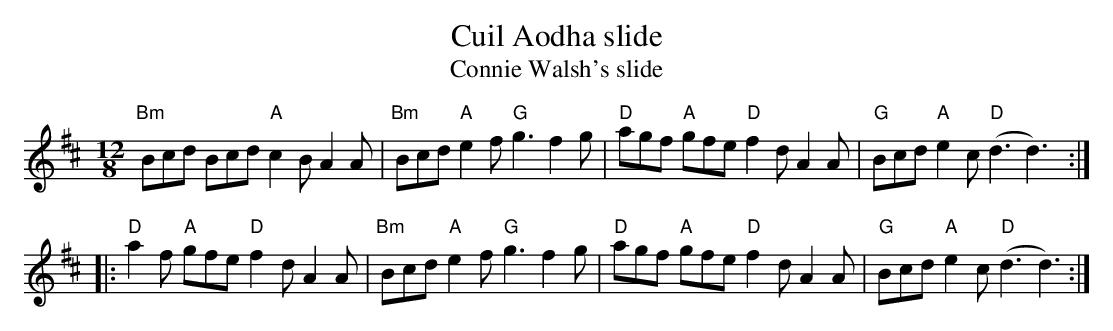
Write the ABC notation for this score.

X:1
T:Cuil Aodha slide
T:Connie Walsh's slide
M:12/8
L:1/8
K:D
"Bm"Bcd Bcd "A"c2B A2A|"Bm"Bcd "A"e2f "G"g3 f2g|\
"D"agf "A"gfe "D"f2d A2A|"G"Bcd "A"e2c "D"(d3d3):|
|:"D"a2f "A"gfe "D"f2d A2A|"Bm"Bcd "A"e2f "G"g3 f2g|\
"D"agf "A"gfe "D"f2d A2A|"G"Bcd "A"e2c "D"(d3d3):|
